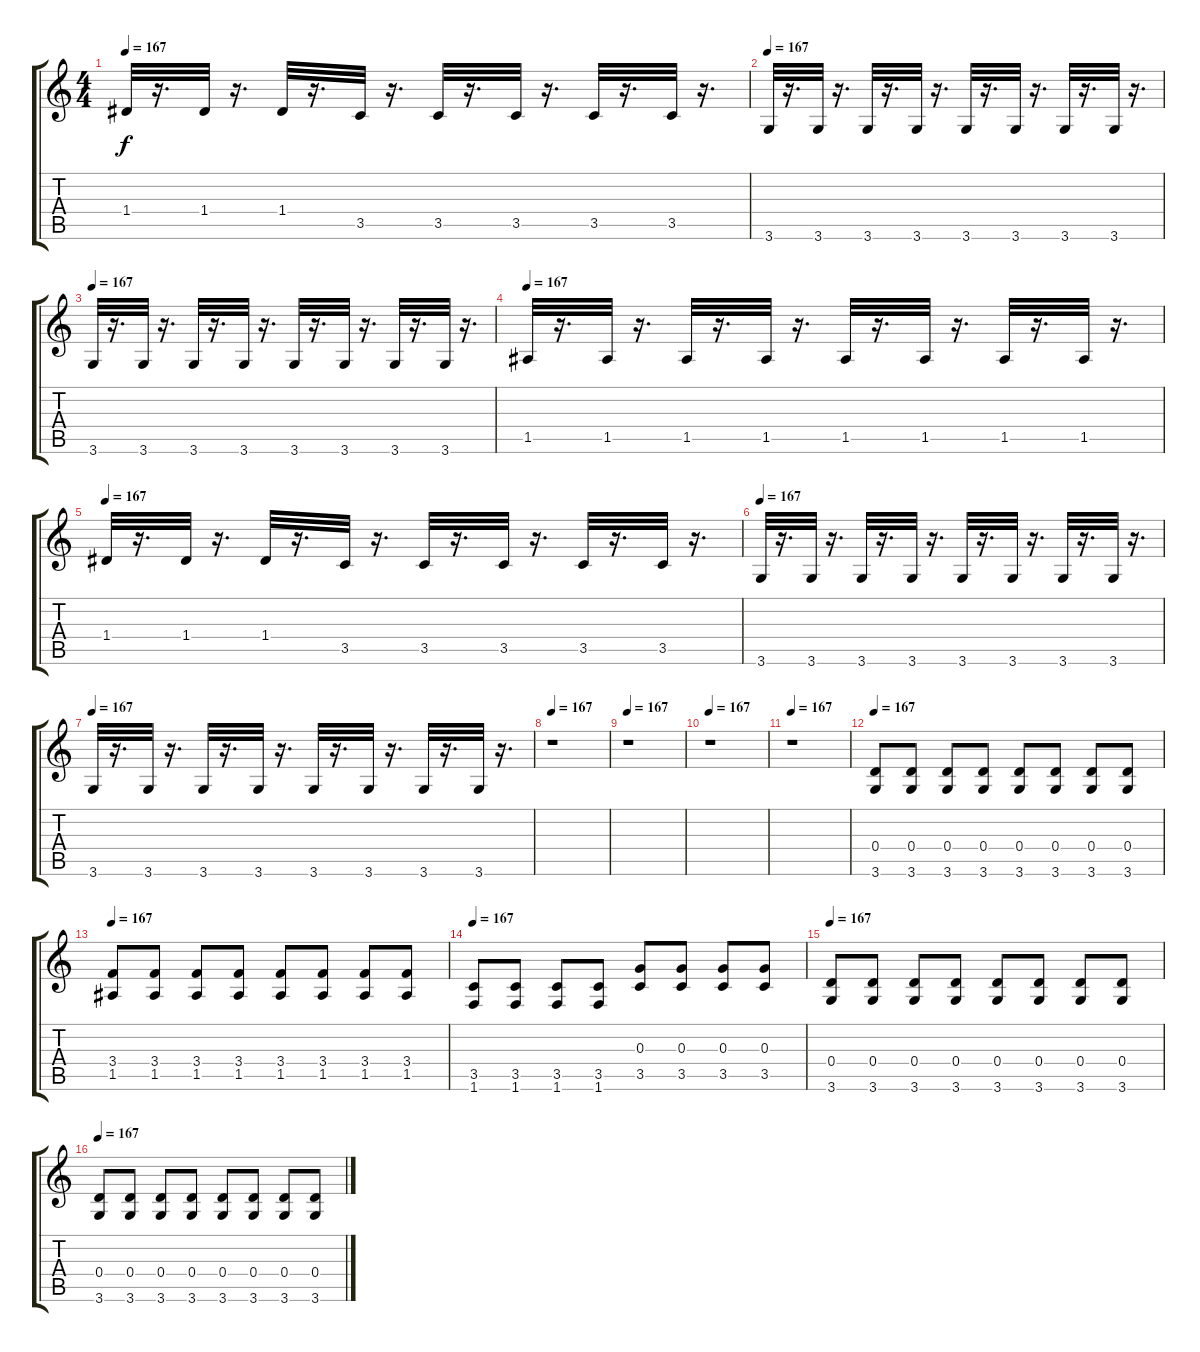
\track "" {instrument distortionguitar}
\staff {score tabs}
\tuning (E4 B3 G3 D3 A2 E2) {hide}
\ts (4 4)
\tempo 167
\clef g2
\ks c
1.4.32{dy f} r.16{d} 1.4.32 r.16{d} 1.4.32 r.16{d} 3.5.32 r.16{d} 3.5.32 r.16{d} 3.5.32 r.16{d} 3.5.32 r.16{d} 3.5.32 r.16{d} |
\tempo 167
3.6.32 r.16{d} 3.6.32 r.16{d} 3.6.32 r.16{d} 3.6.32 r.16{d} 3.6.32 r.16{d} 3.6.32 r.16{d} 3.6.32 r.16{d} 3.6.32 r.16{d} |
\tempo 167
3.6.32 r.16{d} 3.6.32 r.16{d} 3.6.32 r.16{d} 3.6.32 r.16{d} 3.6.32 r.16{d} 3.6.32 r.16{d} 3.6.32 r.16{d} 3.6.32 r.16{d} |
\tempo 167
1.5.32 r.16{d} 1.5.32 r.16{d} 1.5.32 r.16{d} 1.5.32 r.16{d} 1.5.32 r.16{d} 1.5.32 r.16{d} 1.5.32 r.16{d} 1.5.32 r.16{d} |
\tempo 167
1.4.32 r.16{d} 1.4.32 r.16{d} 1.4.32 r.16{d} 3.5.32 r.16{d} 3.5.32 r.16{d} 3.5.32 r.16{d} 3.5.32 r.16{d} 3.5.32 r.16{d} |
\tempo 167
3.6.32 r.16{d} 3.6.32 r.16{d} 3.6.32 r.16{d} 3.6.32 r.16{d} 3.6.32 r.16{d} 3.6.32 r.16{d} 3.6.32 r.16{d} 3.6.32 r.16{d} |
\tempo 167
3.6.32 r.16{d} 3.6.32 r.16{d} 3.6.32 r.16{d} 3.6.32 r.16{d} 3.6.32 r.16{d} 3.6.32 r.16{d} 3.6.32 r.16{d} 3.6.32 r.16{d} |
\tempo 167
r.1 |
\tempo 167
r.1 |
\tempo 167
r.1 |
\tempo 167
r.1 |
\tempo 167
(0.4 3.6).8 (0.4 3.6).8 (0.4 3.6).8 (0.4 3.6).8 (0.4 3.6).8 (0.4 3.6).8 (0.4 3.6).8 (0.4 3.6).8 |
\tempo 167
(3.4 1.5).8 (3.4 1.5).8 (3.4 1.5).8 (3.4 1.5).8 (3.4 1.5).8 (3.4 1.5).8 (3.4 1.5).8 (3.4 1.5).8 |
\tempo 167
(3.5 1.6).8 (3.5 1.6).8 (3.5 1.6).8 (3.5 1.6).8 (0.3 3.5).8 (0.3 3.5).8 (0.3 3.5).8 (0.3 3.5).8 |
\tempo 167
(0.4 3.6).8 (0.4 3.6).8 (0.4 3.6).8 (0.4 3.6).8 (0.4 3.6).8 (0.4 3.6).8 (0.4 3.6).8 (0.4 3.6).8 |
\tempo 167
(0.4 3.6).8 (0.4 3.6).8 (0.4 3.6).8 (0.4 3.6).8 (0.4 3.6).8 (0.4 3.6).8 (0.4 3.6).8 (0.4 3.6).8
